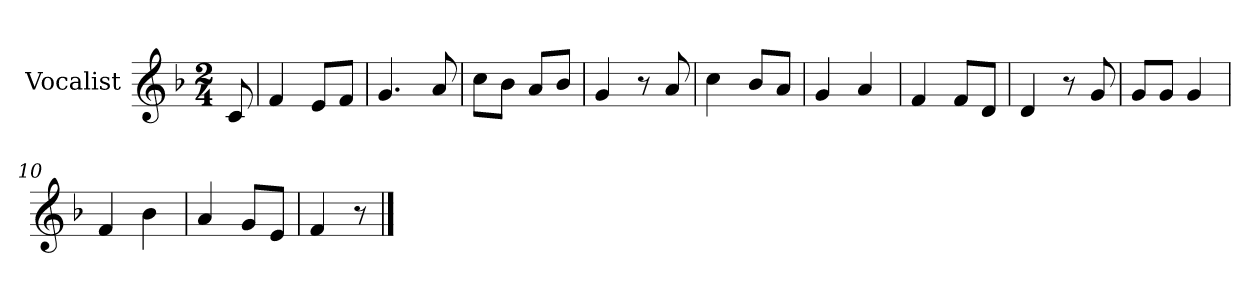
**kern
*part1
*staff1
*I"Vocalist
*k[b-]
*F:
*M2/4
=
8c
=1
4f
8eL
8fJ
=2
4.g
8a
=3
8ccL
8b-J
8aL
8b-J
=4
4g
8r
8a
=5
4cc
8b-L
8aJ
=6
4g
4a
=7
4f
8fL
8dJ
=8
4d
8r
8g
=9
8gL
8gJ
4g
=10
4f
4b-
=11
4a
8gL
8eJ
=12
4f
8r
==
*-
